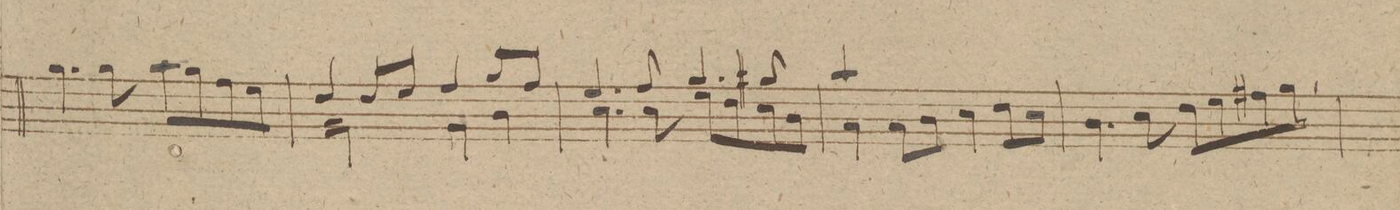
**kern
*I"Organo.
*clefF4
*k[f#c#g#d#]
*met(c|)
*M2/2
4.B\
8B\
8c#\L
8B\
8A\
8G#\J
=264
*^
4F#/	2BB\
8F#/L	.
8G#/J	.
4A/	4BB\
8B/L	4D#\
8A/J	.
=265	=265
4.G#/	4.E\
8A/	8E\
4B/	8G#\L
.	8F#\
4B#X/	8E\
.	8D#\J
=266	=266
4c#/	4C#\
4ryy	8C#\L
.	8D#\J
2ryy	4E\
.	8F#\L
.	8E\J
*v	*v
=267
4.D#\
8E\
8F#\L
8G#\
8A#X\
8B\J
=268
*-
